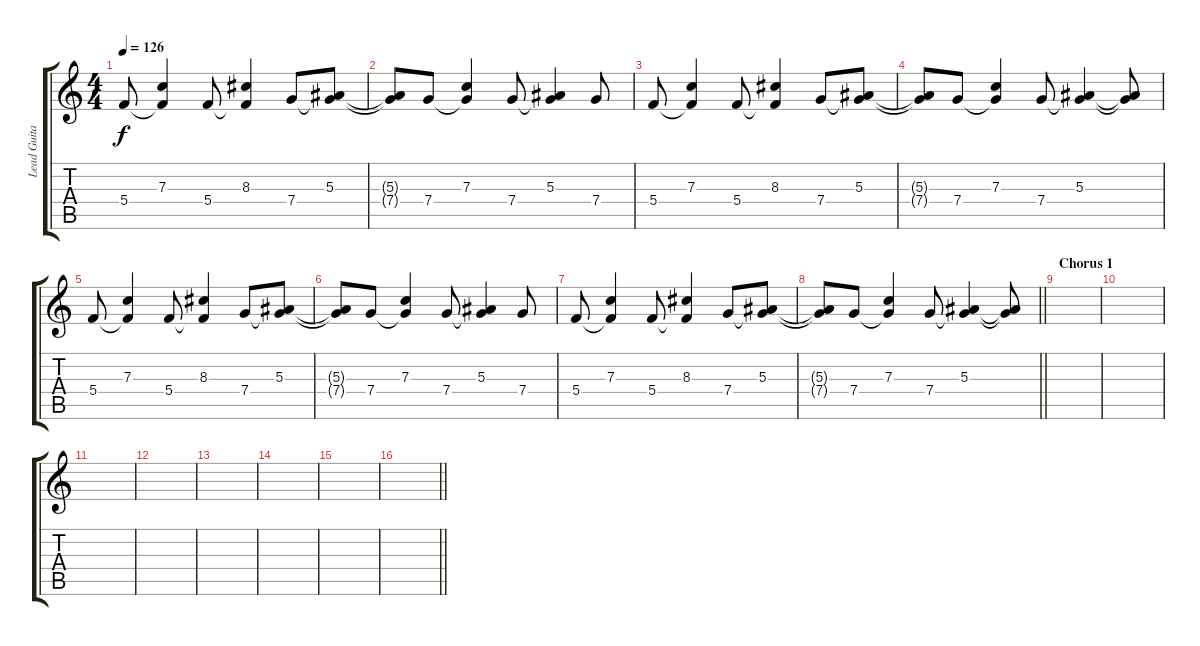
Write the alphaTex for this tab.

\track ("Lead Guitar (clean)" "Lead Guita") {instrument electricguitarclean}
\staff {score tabs}
\tuning (D4 A3 F3 C3 G2 C2) {hide}
\ts (4 4)
\tempo 126
\clef g2
\ks c
5.4.8{dy f} (7.3 5.4{t}).4 5.4.8 (8.3 5.4{t}).4 7.4.8 (5.3 7.4{t}).8 |
(5.3{t} 7.4{t}).8 7.4.8 (7.3 7.4{t}).4 7.4.8 (5.3 7.4{t}).4 7.4.8 |
5.4.8 (7.3 5.4{t}).4 5.4.8 (8.3 5.4{t}).4 7.4.8 (5.3 7.4{t}).8 |
(5.3{t} 7.4{t}).8 7.4.8 (7.3 7.4{t}).4 7.4.8 (5.3 7.4{t}).4 (5.3{t} 7.4{t}).8 |
5.4.8 (7.3 5.4{t}).4 5.4.8 (8.3 5.4{t}).4 7.4.8 (5.3 7.4{t}).8 |
(5.3{t} 7.4{t}).8 7.4.8 (7.3 7.4{t}).4 7.4.8 (5.3 7.4{t}).4 7.4.8 |
5.4.8 (7.3 5.4{t}).4 5.4.8 (8.3 5.4{t}).4 7.4.8 (5.3 7.4{t}).8 |
\barLineRight lightlight
(5.3{t} 7.4{t}).8 7.4.8 (7.3 7.4{t}).4 7.4.8 (5.3 7.4{t}).4 (5.3{t} 7.4{t}).8 |
\section ("" "Chorus 1")
|
|
|
|
|
|
|
\barLineRight lightlight
